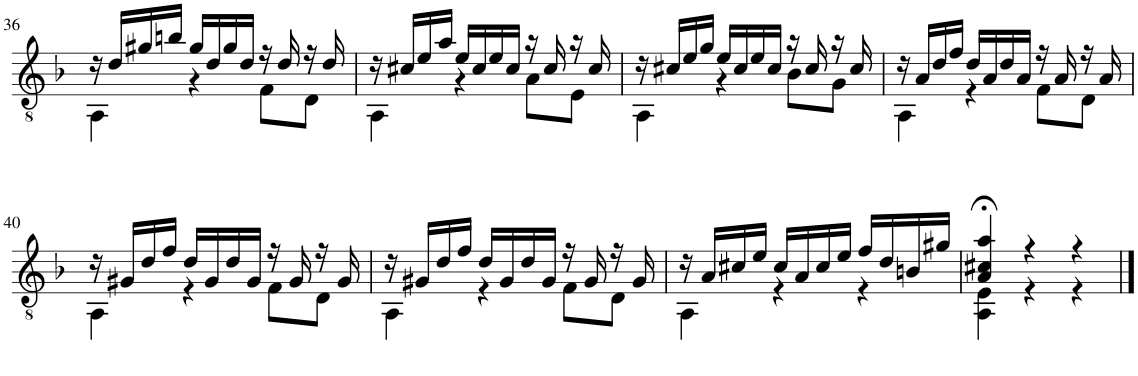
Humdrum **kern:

**kern
*part1
*staff1
*I"Classical Guitar
*I'Guit.
!!LO:PB:g=z
*clefGv2
*k[b-]
*M3/4
=36
*^
16r	4AA\
16d/LL	.
16g#X/	.
16bn/JJ	.
16g#/LL	4r
16d/	.
16g#/	.
16d/JJ	.
16r	8F\L
16d/	.
16r	8D\J
16d/	.
=37	=37
16r	4AA\
16c#X/LL	.
16e/	.
16a/JJ	.
16e/LL	4r
16c#/	.
16e/	.
16c#/JJ	.
16r	8A\L
16c#/	.
16r	8E\J
16c#/	.
=38	=38
16r	4AA\
16c#X/LL	.
16e/	.
16g/JJ	.
16e/LL	4r
16c#/	.
16e/	.
16c#/JJ	.
16r	8B-\L
16c#/	.
16r	8G\J
16c#/	.
=39	=39
16r	4AA\
16A/LL	.
16d/	.
16f/JJ	.
16d/LL	4r
16A/	.
16d/	.
16A/JJ	.
16r	8F\L
16A/	.
16r	8D\J
16A/	.
!!LO:LB:g=z	!!
=40	=40
16r	4AA\
16G#X/LL	.
16d/	.
16f/JJ	.
16d/LL	4r
16G#/	.
16d/	.
16G#/JJ	.
16r	8F\L
16G#/	.
16r	8D\J
16G#/	.
=41	=41
16r	4AA\
16G#X/LL	.
16d/	.
16f/JJ	.
16d/LL	4r
16G#/	.
16d/	.
16G#/JJ	.
16r	8F\L
16G#/	.
16r	8D\J
16G#/	.
=42	=42
16r	4AA\
16A/LL	.
16c#X/	.
16e/JJ	.
16c#/LL	4r
16A/	.
16c#/	.
16e/JJ	.
16f/LL	4r
16d/	.
16Bn/	.
16g#X/JJ	.
=43	=43
4A/;< 4c#X/;< 4a/;<	4AA\ 4E\
4r	4r
4r	4r
*v	*v
==
*-
